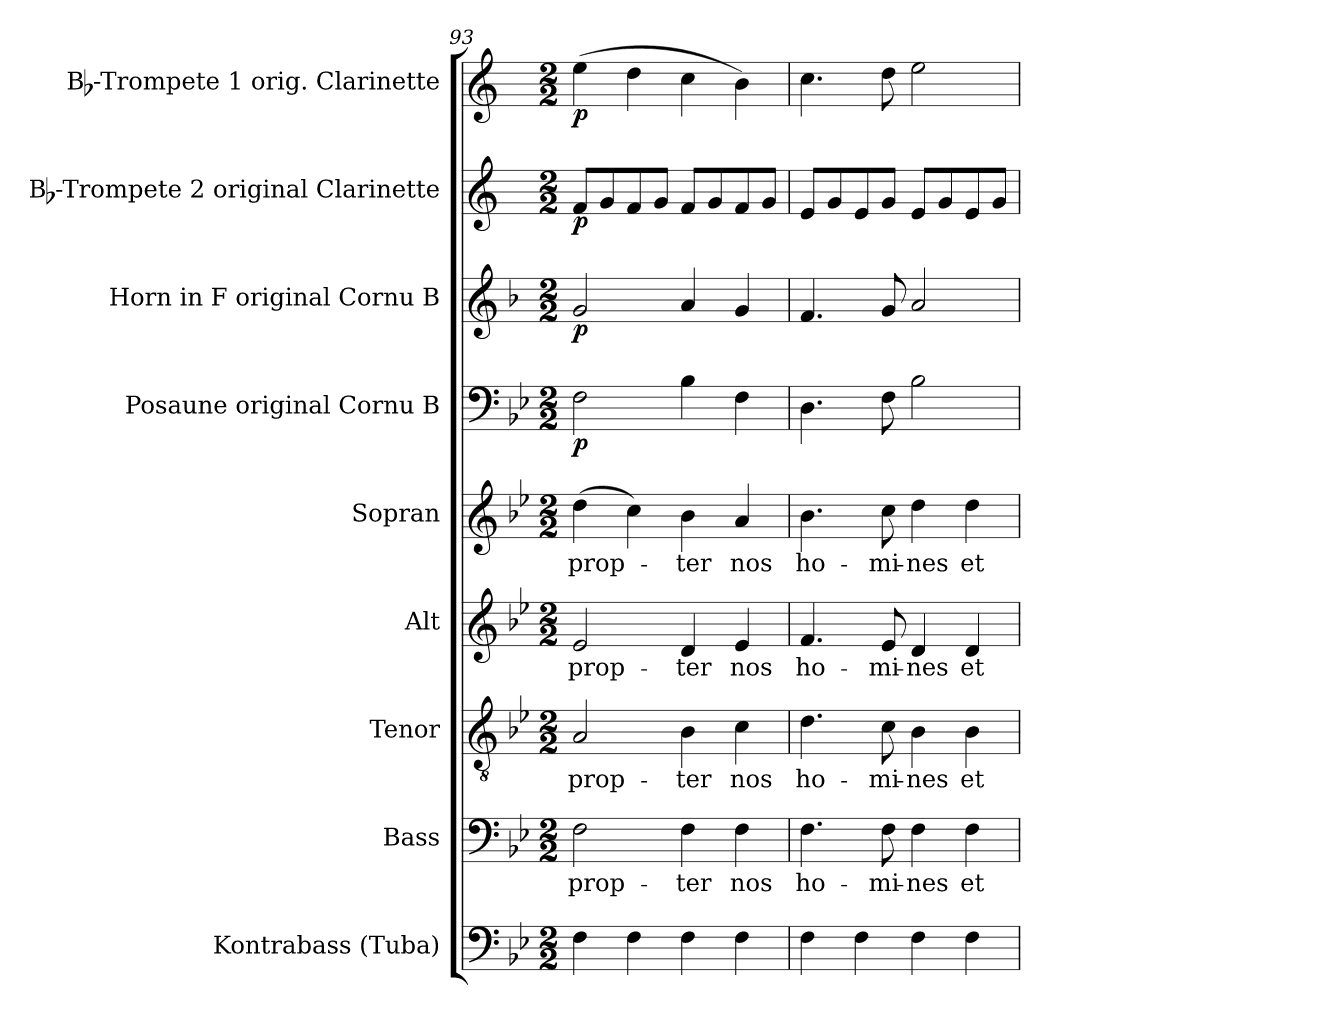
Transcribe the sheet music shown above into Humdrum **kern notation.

**kern	**kern	**text	**kern	**text	**kern	**text	**kern	**text	**kern	**dynam	**kern	**dynam	**kern	**dynam	**kern	**dynam
*part9	*part8	*part8	*part7	*part7	*part6	*part6	*part5	*part5	*part4	*part4	*part3	*part3	*part2	*part2	*part1	*part1
*staff9	*staff8	*staff8	*staff7	*staff7	*staff6	*staff6	*staff5	*staff5	*staff4	*staff4	*staff3	*staff3	*staff2	*staff2	*staff1	*staff1
*I"Kontrabass (Tuba)	*I"Bass	*	*I"Tenor	*	*I"Alt	*	*I"Sopran	*	*I"Posaune original Cornu B	*	*I"Horn in F original Cornu B	*	*I"Bb-Trompete 2 original Clarinette	*	*I"Bb-Trompete 1 orig. Clarinette	*
*I'Kb.	*I'B.	*	*I'T.	*	*I'A.	*	*I'S.	*	*I'Pos.	*	*I'Hrn.	*	*I'Bb Trp. 2	*	*I'Bb Trp. 1	*
!!LO:PB:g=z
*clefF4	*clefF4	*	*clefGv2	*	*clefG2	*	*clefG2	*	*clefF4	*	*clefG2	*	*clefG2	*	*clefG2	*
*ITrd7c12	*	*	*	*	*	*	*	*	*	*	*ITrd4c7	*	*ITrd1c2	*	*ITrd1c2	*
*k[b-e-]	*k[b-e-]	*	*k[b-e-]	*	*k[b-e-]	*	*k[b-e-]	*	*k[b-e-]	*	*k[b-e-]	*	*k[b-e-]	*	*k[b-e-]	*
*B-:	*B-:	*	*B-:	*	*B-:	*	*B-:	*	*B-:	*	*B-:	*	*B-:	*	*B-:	*
*M2/2	*M2/2	*	*M2/2	*	*M2/2	*	*M2/2	*	*M2/2	*	*M2/2	*	*M2/2	*	*M2/2	*
=93	=93	=93	=93	=93	=93	=93	=93	=93	=93	=93	=93	=93	=93	=93	=93	=93
!	!	!LO:LY:b	!	!LO:LY:b	!	!LO:LY:b	!	!LO:LY:b	!	!LO:DY:b	!	!LO:DY:b	!	!LO:DY:b	!	!LO:DY:b
4FF\	2F\	prop-	2A/	prop-	2e-/	prop-	(>4dd\	prop-	2F\	p	2c/	p	8e-/L	p	(>4dd\	p
.	.	.	.	.	.	.	.	.	.	.	.	.	8f/	.	.	.
4FF\	.	.	.	.	.	.	4cc\)	.	.	.	.	.	8e-/	.	4cc\	.
.	.	.	.	.	.	.	.	.	.	.	.	.	8f/J	.	.	.
!	!	!LO:LY:b	!	!LO:LY:b	!	!LO:LY:b	!	!LO:LY:b	!	!	!	!	!	!	!	!
4FF\	4F\	-ter	4B-\	-ter	4d/	-ter	4b-\	-ter	4B-\	.	4d/	.	8e-/L	.	4b-\	.
.	.	.	.	.	.	.	.	.	.	.	.	.	8f/	.	.	.
!	!	!LO:LY:b	!	!LO:LY:b	!	!LO:LY:b	!	!LO:LY:b	!	!	!	!	!	!	!	!
4FF\	4F\	nos	4c\	nos	4e-/	nos	4a/	nos	4F\	.	4c/	.	8e-/	.	4a\)	.
.	.	.	.	.	.	.	.	.	.	.	.	.	8f/J	.	.	.
=94	=94	=94	=94	=94	=94	=94	=94	=94	=94	=94	=94	=94	=94	=94	=94	=94
!	!	!LO:LY:b	!	!LO:LY:b	!	!LO:LY:b	!	!LO:LY:b	!	!	!	!	!	!	!	!
4FF\	4.F\	ho-	4.d\	ho-	4.f/	ho-	4.b-\	ho-	4.D\	.	4.B-/	.	8d/L	.	4.b-\	.
.	.	.	.	.	.	.	.	.	.	.	.	.	8f/	.	.	.
4FF\	.	.	.	.	.	.	.	.	.	.	.	.	8d/	.	.	.
!	!	!LO:LY:b	!	!LO:LY:b	!	!LO:LY:b	!	!LO:LY:b	!	!	!	!	!	!	!	!
.	8F\	-mi-	8c\	-mi-	8e-/	-mi-	8cc\	-mi-	8F\	.	8c/	.	8f/J	.	8cc\	.
!	!	!LO:LY:b	!	!LO:LY:b	!	!LO:LY:b	!	!LO:LY:b	!	!	!	!	!	!	!	!
4FF\	4F\	-nes	4B-\	-nes	4d/	-nes	4dd\	-nes	2B-\	.	2d/	.	8d/L	.	2dd\	.
.	.	.	.	.	.	.	.	.	.	.	.	.	8f/	.	.	.
!	!	!LO:LY:b	!	!LO:LY:b	!	!LO:LY:b	!	!LO:LY:b	!	!	!	!	!	!	!	!
4FF\	4F\	et	4B-\	et	4d/	et	4dd\	et	.	.	.	.	8d/	.	.	.
.	.	.	.	.	.	.	.	.	.	.	.	.	8f/J	.	.	.
=	=	=	=	=	=	=	=	=	=	=	=	=	=	=	=	=
*-	*-	*-	*-	*-	*-	*-	*-	*-	*-	*-	*-	*-	*-	*-	*-	*-
